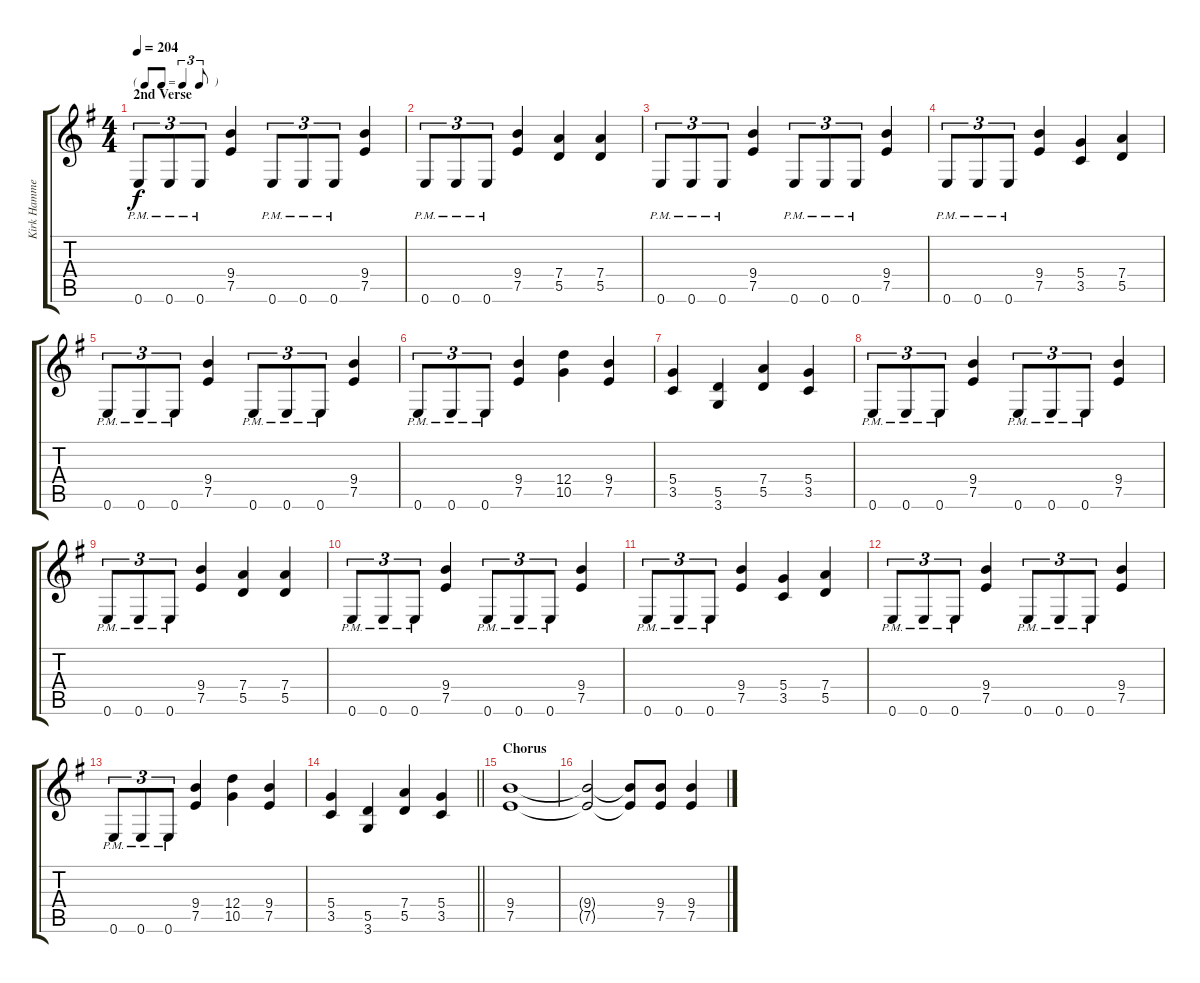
\track ("Kirk Hammet" "Kirk Hamme") {instrument distortionguitar}
\staff {score tabs}
\tuning (E4 B3 G3 D3 A2 E2) {hide}
\ts (4 4)
\tf triplet8th
\section ("" "2nd Verse")
\tempo 204
\clef g2
\ks eminor
0.6{pm}.8{tu (3 2) dy f} 0.6{pm}.8{tu (3 2)} 0.6{pm}.8{tu (3 2)} (9.4 7.5).4 0.6{pm}.8{tu (3 2)} 0.6{pm}.8{tu (3 2)} 0.6{pm}.8{tu (3 2)} (9.4 7.5).4 |
0.6{pm}.8{tu (3 2)} 0.6{pm}.8{tu (3 2)} 0.6{pm}.8{tu (3 2)} (9.4 7.5).4 (7.4 5.5).4 (7.4 5.5).4 |
0.6{pm}.8{tu (3 2)} 0.6{pm}.8{tu (3 2)} 0.6{pm}.8{tu (3 2)} (9.4 7.5).4 0.6{pm}.8{tu (3 2)} 0.6{pm}.8{tu (3 2)} 0.6{pm}.8{tu (3 2)} (9.4 7.5).4 |
0.6{pm}.8{tu (3 2)} 0.6{pm}.8{tu (3 2)} 0.6{pm}.8{tu (3 2)} (9.4 7.5).4 (5.4 3.5).4 (7.4 5.5).4 |
0.6{pm}.8{tu (3 2)} 0.6{pm}.8{tu (3 2)} 0.6{pm}.8{tu (3 2)} (9.4 7.5).4 0.6{pm}.8{tu (3 2)} 0.6{pm}.8{tu (3 2)} 0.6{pm}.8{tu (3 2)} (9.4 7.5).4 |
0.6{pm}.8{tu (3 2)} 0.6{pm}.8{tu (3 2)} 0.6{pm}.8{tu (3 2)} (9.4 7.5).4 (12.4 10.5).4 (9.4 7.5).4 |
(5.4 3.5).4 (5.5 3.6).4 (7.4 5.5).4 (5.4 3.5).4 |
0.6{pm}.8{tu (3 2)} 0.6{pm}.8{tu (3 2)} 0.6{pm}.8{tu (3 2)} (9.4 7.5).4 0.6{pm}.8{tu (3 2)} 0.6{pm}.8{tu (3 2)} 0.6{pm}.8{tu (3 2)} (9.4 7.5).4 |
0.6{pm}.8{tu (3 2)} 0.6{pm}.8{tu (3 2)} 0.6{pm}.8{tu (3 2)} (9.4 7.5).4 (7.4 5.5).4 (7.4 5.5).4 |
0.6{pm}.8{tu (3 2)} 0.6{pm}.8{tu (3 2)} 0.6{pm}.8{tu (3 2)} (9.4 7.5).4 0.6{pm}.8{tu (3 2)} 0.6{pm}.8{tu (3 2)} 0.6{pm}.8{tu (3 2)} (9.4 7.5).4 |
0.6{pm}.8{tu (3 2)} 0.6{pm}.8{tu (3 2)} 0.6{pm}.8{tu (3 2)} (9.4 7.5).4 (5.4 3.5).4 (7.4 5.5).4 |
0.6{pm}.8{tu (3 2)} 0.6{pm}.8{tu (3 2)} 0.6{pm}.8{tu (3 2)} (9.4 7.5).4 0.6{pm}.8{tu (3 2)} 0.6{pm}.8{tu (3 2)} 0.6{pm}.8{tu (3 2)} (9.4 7.5).4 |
0.6{pm}.8{tu (3 2)} 0.6{pm}.8{tu (3 2)} 0.6{pm}.8{tu (3 2)} (9.4 7.5).4 (12.4 10.5).4 (9.4 7.5).4 |
\barLineRight lightlight
(5.4 3.5).4 (5.5 3.6).4 (7.4 5.5).4 (5.4 3.5).4 |
\section ("" "Chorus")
(9.4 7.5).1 |
(9.4{t} 7.5{t}).2 (9.4{t} 7.5{t}).8 (9.4 7.5).8 (9.4 7.5).4
